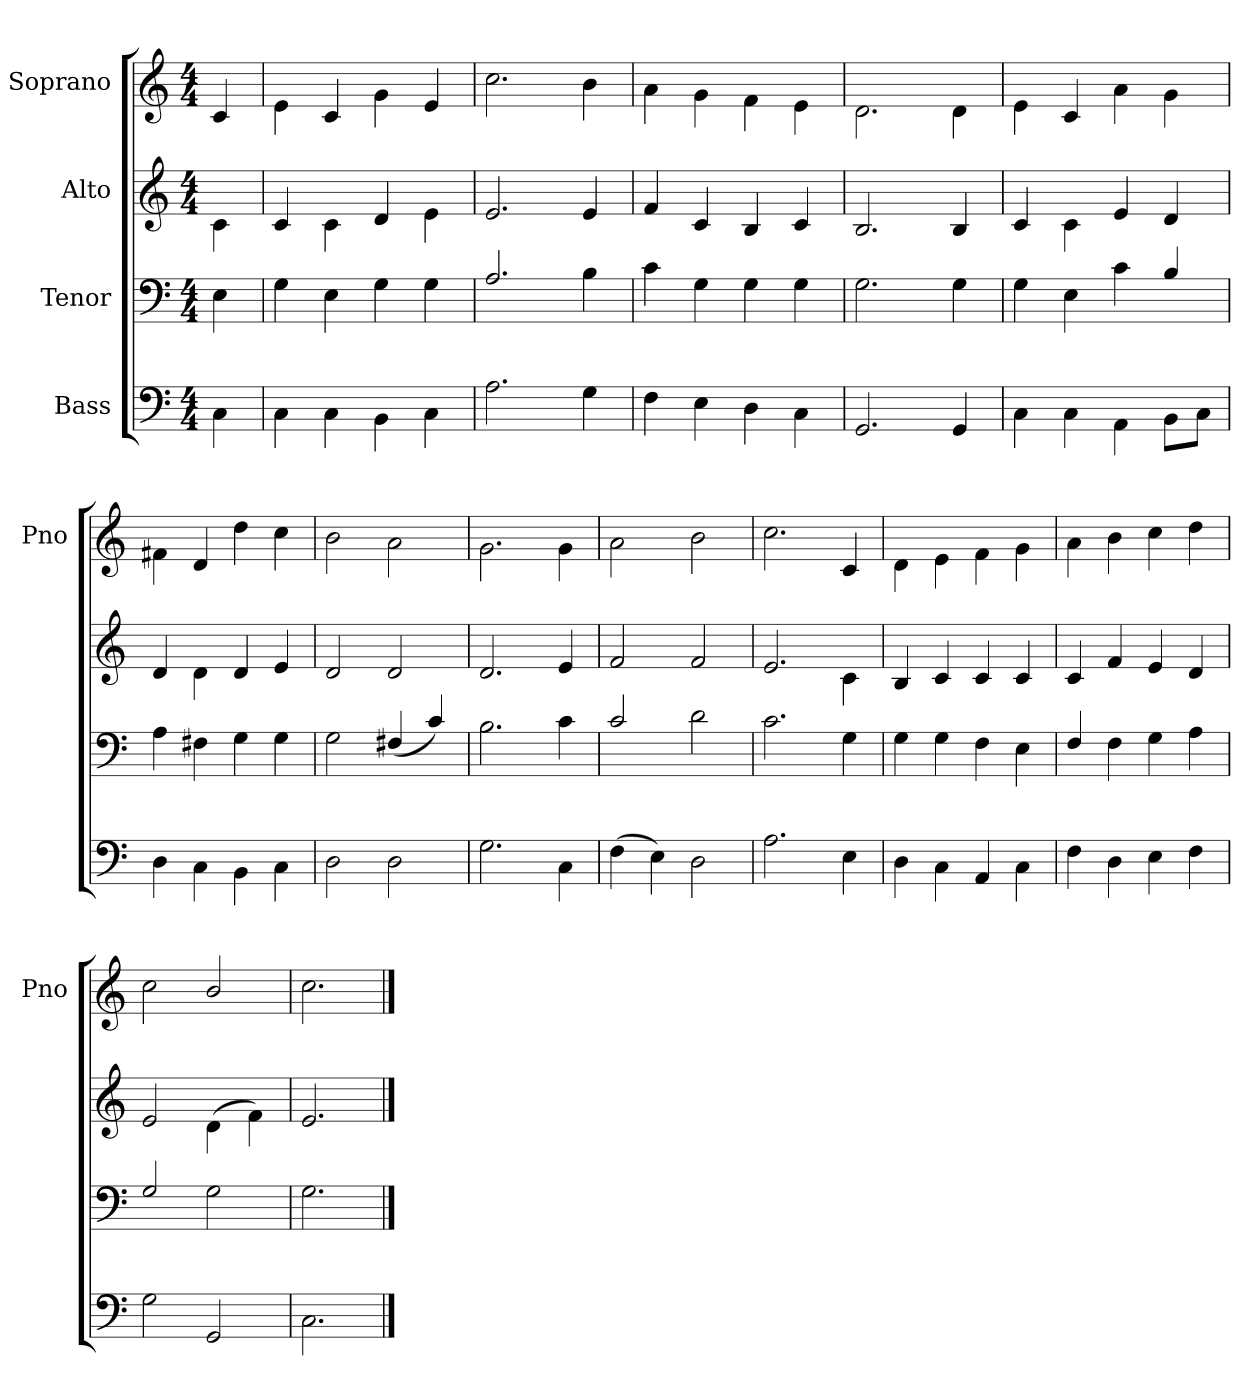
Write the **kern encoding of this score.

**kern	**kern	**kern	**kern
*part4	*part3	*part2	*part1
*staff4	*staff3	*staff2	*staff1
*I"Bass	*I"Tenor	*I"Alto	*I"Soprano
*	*	*	*I'Pno
*clefF4	*clefF4	*clefG2	*clefG2
*k[]	*k[]	*k[]	*k[]
*M4/4	*M4/4	*M4/4	*M4/4
=	=	=	=
4C\	4E\	4c\	4c/
=	=	=	=
4C\	4G\	4c/	4e\
4C\	4E\	4c\	4c/
4BB\	4G\	4d/	4g\
4C\	4G\	4e\	4e/
=	=	=	=
2.A\	2.A/	2.e/	2.cc\
4G\	4B\	4e/	4b\
=	=	=	=
4F\	4c\	4f/	4a\
4E\	4G\	4c/	4g\
4D\	4G\	4B/	4f\
4C\	4G\	4c/	4e\
=	=	=	=
2.GG/	2.G\	2.B/	2.d\
4GG/	4G\	4B/	4d\
=	=	=	=
4C\	4G\	4c/	4e\
4C\	4E\	4c\	4c/
4AA\	4c\	4e/	4a\
8BB\L	4B/	4d/	4g\
8C\J	.	.	.
=	=	=	=
4D\	4A\	4d/	4f#X\
4C\	4F#X\	4d\	4d/
4BB\	4G\	4d/	4dd\
4C\	4G\	4e/	4cc\
=	=	=	=
2D\	2G\	2d/	2b\
2D\	(>4F#X/	2d/	2a\
.	4c/)	.	.
=	=	=	=
2.G\	2.B\	2.d/	2.g\
4C\	4c\	4e/	4g\
=	=	=	=
(<4F\	2c/	2f/	2a\
4E\)	.	.	.
2D\	2d\	2f/	2b\
=	=	=	=
2.A\	2.c\	2.e/	2.cc\
4E\	4G\	4c\	4c/
=	=	=	=
4D\	4G\	4B/	4d\
4C\	4G\	4c/	4e\
4AA/	4F\	4c/	4f\
4C\	4E\	4c/	4g\
=	=	=	=
4F\	4F/	4c/	4a\
4D\	4F\	4f/	4b\
4E\	4G\	4e/	4cc\
4F\	4A\	4d/	4dd\
=	=	=	=
2G\	2G/	2e/	2cc\
2GG/	2G\	(<4d\	2b/
.	.	4f\)	.
=	=	=	=
2.C\	2.G\	2.e/	2.cc\
==	==	==	==
*-	*-	*-	*-
